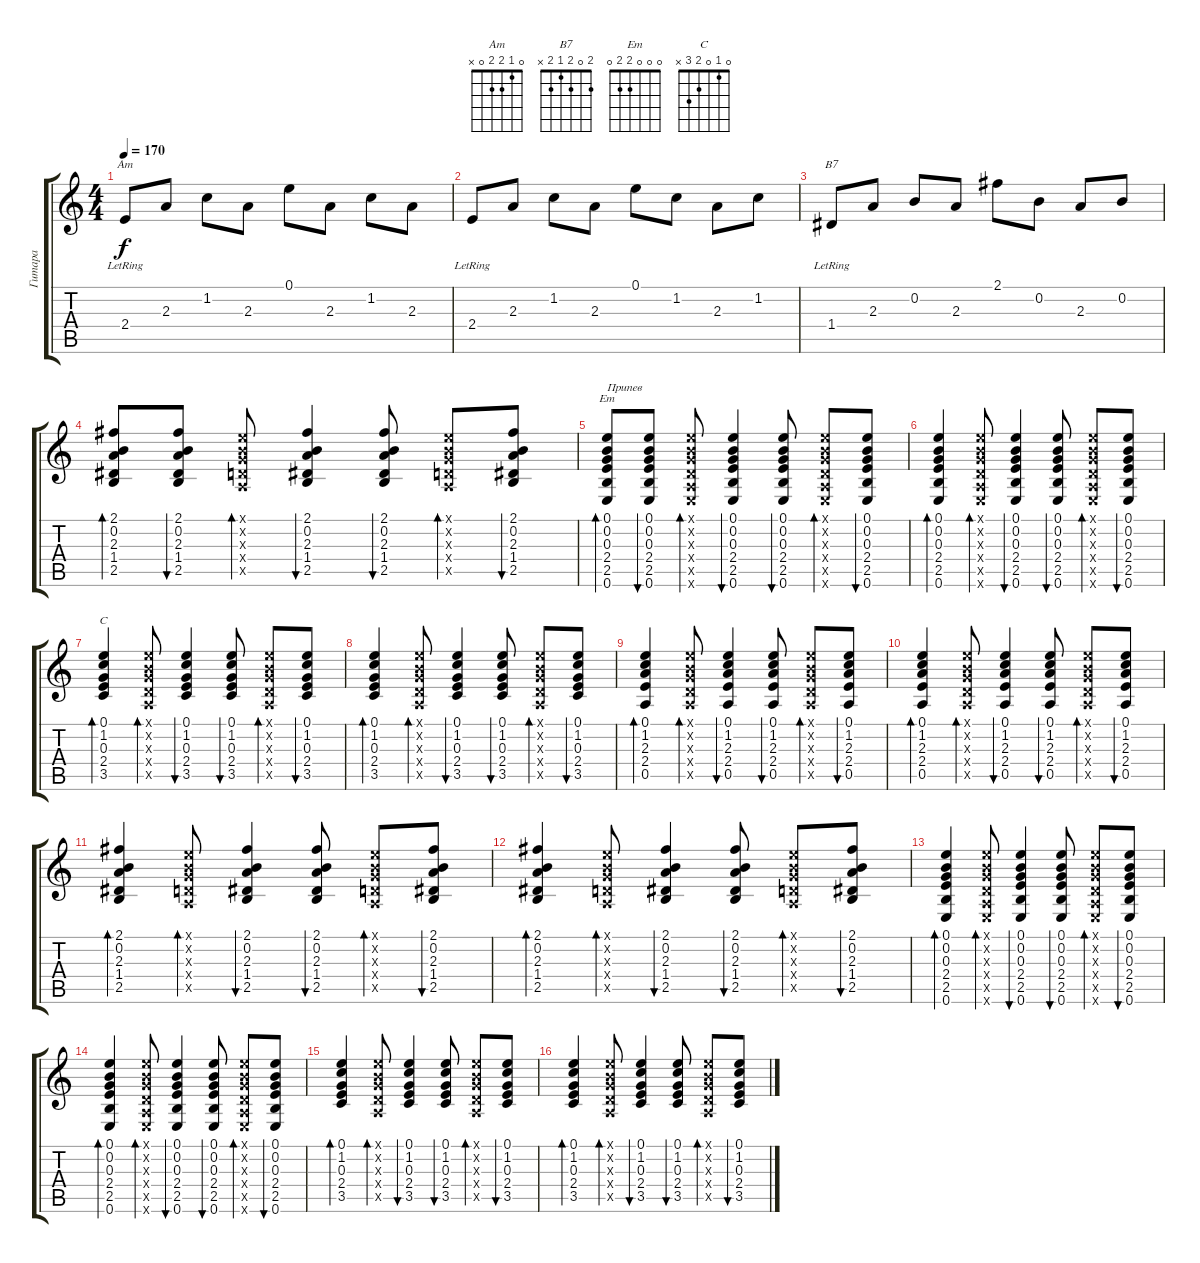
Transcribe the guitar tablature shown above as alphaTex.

\track ("Гитара" "Гитара") {instrument acousticguitarsteel}
\staff {score tabs}
\tuning (E4 B3 G3 D3 A2 E2) {hide}
\chord ("Am" 0 1 2 2 0 x)
\chord ("B7" 2 0 2 1 2 x)
\chord ("Em" 0 0 0 2 2 0)
\chord ("C" 0 1 0 2 3 x)
\ts (4 4)
\tempo 170
\clef g2
\ks c
2.4{lr}.8{ch "Am" dy f} 2.3.8 1.2.8 2.3.8 0.1.8 2.3.8 1.2.8 2.3.8 |
2.4{lr}.8 2.3.8 1.2.8 2.3.8 0.1.8 1.2.8 2.3.8 1.2.8 |
1.4{lr}.8{ch "B7"} 2.3.8 0.2.8 2.3.8 2.1.8 0.2.8 2.3.8 0.2.8 |
(2.1 0.2 2.3 1.4 2.5).8{bd 60} (2.1 0.2 2.3 1.4 2.5).8{bu 60} (0.1{x} 0.2{x} 0.3{x} 0.4{x} 0.5{x}).8{bd 60} (2.1 0.2 2.3 1.4 2.5).4{bu 60} (2.1 0.2 2.3 1.4 2.5).8{bu 60} (0.1{x} 0.2{x} 0.3{x} 0.4{x} 0.5{x}).8{bd 60} (2.1 0.2 2.3 1.4 2.5).8{bu 60} |
(0.1 0.2 0.3 2.4 2.5 0.6).8{bd 60 ch "Em" txt "Припев"} (0.1 0.2 0.3 2.4 2.5 0.6).8{bu 60} (0.1{x} 0.2{x} 0.3{x} 0.4{x} 0.5{x} 0.6{x}).8{bd 60} (0.1 0.2 0.3 2.4 2.5 0.6).4{bu 60} (0.1 0.2 0.3 2.4 2.5 0.6).8{bu 60} (0.1{x} 0.2{x} 0.3{x} 0.4{x} 0.5{x} 0.6{x}).8{bd 60} (0.1 0.2 0.3 2.4 2.5 0.6).8{bu 60} |
(0.1 0.2 0.3 2.4 2.5 0.6).4{bd 60} (0.1{x} 0.2{x} 0.3{x} 0.4{x} 0.5{x} 0.6{x}).8{bd 60} (0.1 0.2 0.3 2.4 2.5 0.6).4{bu 60} (0.1 0.2 0.3 2.4 2.5 0.6).8{bu 60} (0.1{x} 0.2{x} 0.3{x} 0.4{x} 0.5{x} 0.6{x}).8{bd 60} (0.1 0.2 0.3 2.4 2.5 0.6).8{bu 60} |
(0.1 1.2 0.3 2.4 3.5).4{bd 60 ch "C"} (0.1{x} 0.2{x} 0.3{x} 0.4{x} 0.5{x}).8{bd 60} (0.1 1.2 0.3 2.4 3.5).4{bu 60} (0.1 1.2 0.3 2.4 3.5).8{bu 60} (0.1{x} 0.2{x} 0.3{x} 0.4{x} 0.5{x}).8{bd 60} (0.1 1.2 0.3 2.4 3.5).8{bu 60} |
(0.1 1.2 0.3 2.4 3.5).4{bd 60} (0.1{x} 0.2{x} 0.3{x} 0.4{x} 0.5{x}).8{bd 60} (0.1 1.2 0.3 2.4 3.5).4{bu 60} (0.1 1.2 0.3 2.4 3.5).8{bu 60} (0.1{x} 0.2{x} 0.3{x} 0.4{x} 0.5{x}).8{bd 60} (0.1 1.2 0.3 2.4 3.5).8{bu 60} |
(0.1 1.2 2.3 2.4 0.5).4{bd 60} (0.1{x} 0.2{x} 0.3{x} 0.4{x} 0.5{x}).8{bd 60} (0.1 1.2 2.3 2.4 0.5).4{bu 60} (0.1 1.2 2.3 2.4 0.5).8{bu 60} (0.1{x} 0.2{x} 0.3{x} 0.4{x} 0.5{x}).8{bd 60} (0.1 1.2 2.3 2.4 0.5).8{bu 60} |
(0.1 1.2 2.3 2.4 0.5).4{bd 60} (0.1{x} 0.2{x} 0.3{x} 0.4{x} 0.5{x}).8{bd 60} (0.1 1.2 2.3 2.4 0.5).4{bu 60} (0.1 1.2 2.3 2.4 0.5).8{bu 60} (0.1{x} 0.2{x} 0.3{x} 0.4{x} 0.5{x}).8{bd 60} (0.1 1.2 2.3 2.4 0.5).8{bu 60} |
(2.1 0.2 2.3 1.4 2.5).4{bd 60} (0.1{x} 0.2{x} 0.3{x} 0.4{x} 0.5{x}).8{bd 60} (2.1 0.2 2.3 1.4 2.5).4{bu 60} (2.1 0.2 2.3 1.4 2.5).8{bu 60} (0.1{x} 0.2{x} 0.3{x} 0.4{x} 0.5{x}).8{bd 60} (2.1 0.2 2.3 1.4 2.5).8{bu 60} |
(2.1 0.2 2.3 1.4 2.5).4{bd 60} (0.1{x} 0.2{x} 0.3{x} 0.4{x} 0.5{x}).8{bd 60} (2.1 0.2 2.3 1.4 2.5).4{bu 60} (2.1 0.2 2.3 1.4 2.5).8{bu 60} (0.1{x} 0.2{x} 0.3{x} 0.4{x} 0.5{x}).8{bd 60} (2.1 0.2 2.3 1.4 2.5).8{bu 60} |
(0.1 0.2 0.3 2.4 2.5 0.6).4{bd 60} (0.1{x} 0.2{x} 0.3{x} 0.4{x} 0.5{x} 0.6{x}).8{bd 60} (0.1 0.2 0.3 2.4 2.5 0.6).4{bu 60} (0.1 0.2 0.3 2.4 2.5 0.6).8{bu 60} (0.1{x} 0.2{x} 0.3{x} 0.4{x} 0.5{x} 0.6{x}).8{bd 60} (0.1 0.2 0.3 2.4 2.5 0.6).8{bu 60} |
(0.1 0.2 0.3 2.4 2.5 0.6).4{bd 60} (0.1{x} 0.2{x} 0.3{x} 0.4{x} 0.5{x} 0.6{x}).8{bd 60} (0.1 0.2 0.3 2.4 2.5 0.6).4{bu 60} (0.1 0.2 0.3 2.4 2.5 0.6).8{bu 60} (0.1{x} 0.2{x} 0.3{x} 0.4{x} 0.5{x} 0.6{x}).8{bd 60} (0.1 0.2 0.3 2.4 2.5 0.6).8{bu 60} |
(0.1 1.2 0.3 2.4 3.5).4{bd 60} (0.1{x} 0.2{x} 0.3{x} 0.4{x} 0.5{x}).8{bd 60} (0.1 1.2 0.3 2.4 3.5).4{bu 60} (0.1 1.2 0.3 2.4 3.5).8{bu 60} (0.1{x} 0.2{x} 0.3{x} 0.4{x} 0.5{x}).8{bd 60} (0.1 1.2 0.3 2.4 3.5).8{bu 60} |
(0.1 1.2 0.3 2.4 3.5).4{bd 60} (0.1{x} 0.2{x} 0.3{x} 0.4{x} 0.5{x}).8{bd 60} (0.1 1.2 0.3 2.4 3.5).4{bu 60} (0.1 1.2 0.3 2.4 3.5).8{bu 60} (0.1{x} 0.2{x} 0.3{x} 0.4{x} 0.5{x}).8{bd 60} (0.1 1.2 0.3 2.4 3.5).8{bu 60}
